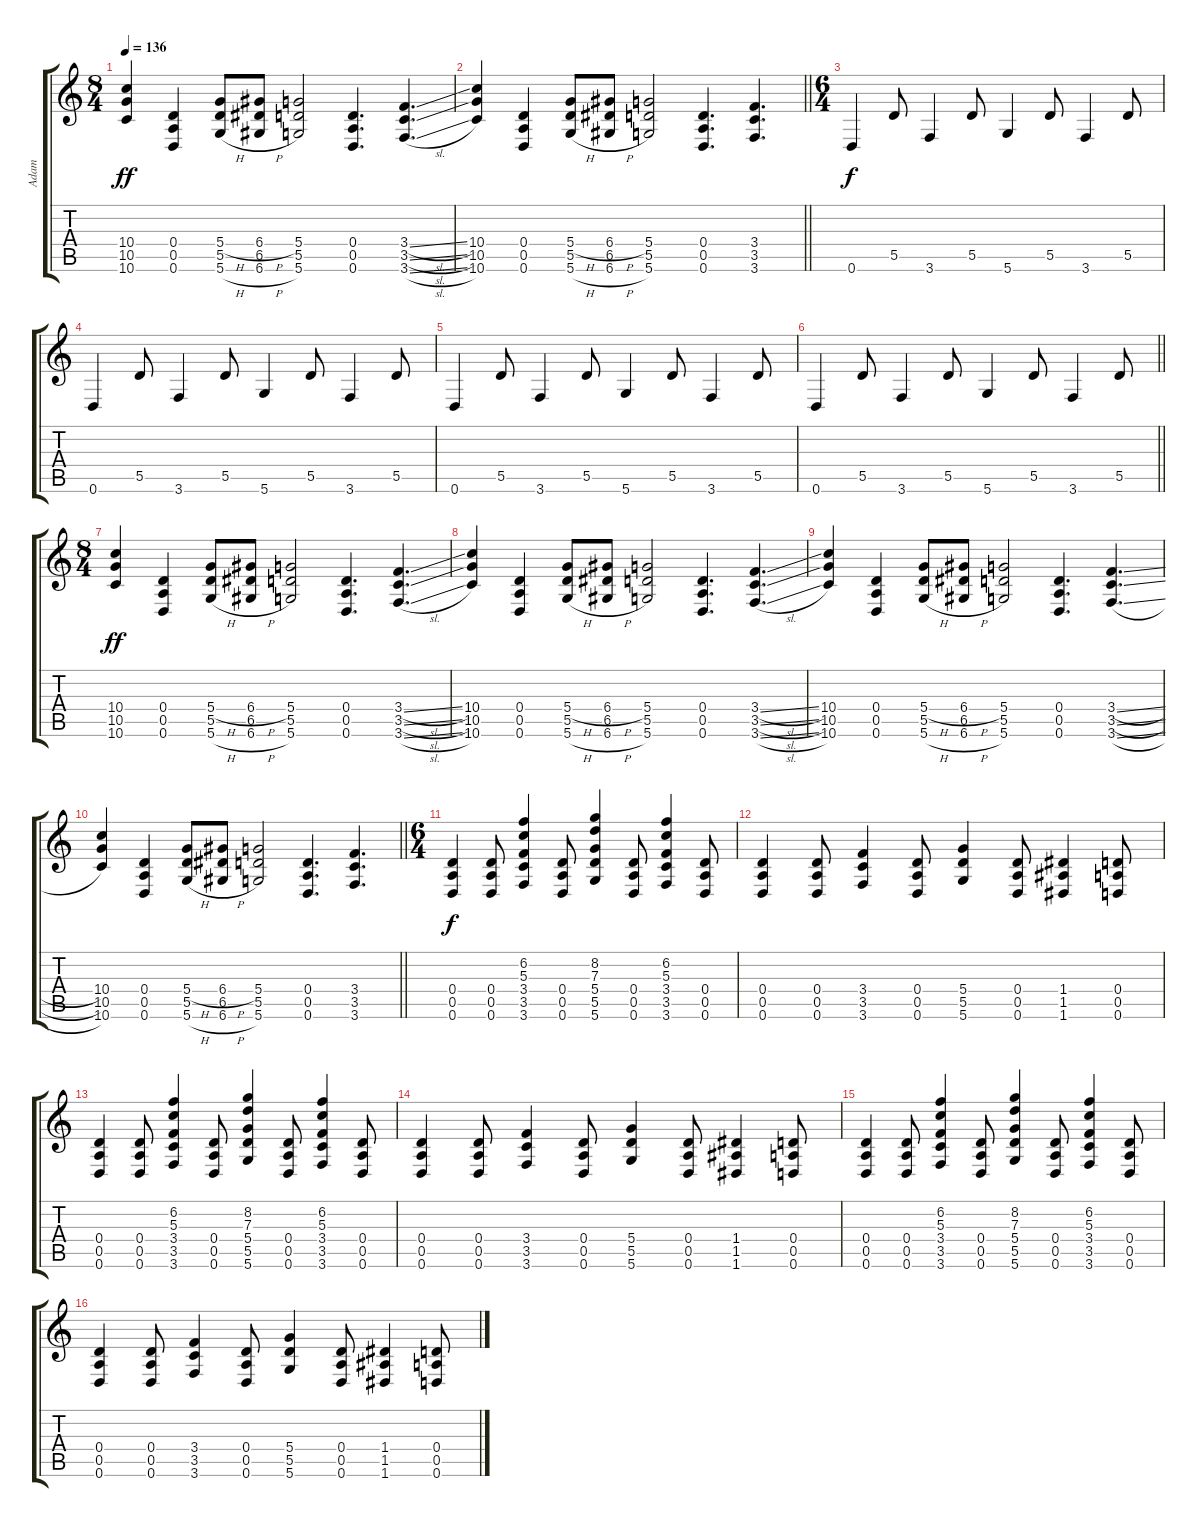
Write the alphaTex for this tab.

\track ("Adam " "Adam ") {instrument overdrivenguitar}
\staff {score tabs}
\tuning (E4 B3 G3 D3 A2 D2) {hide}
\ts (8 4)
\tempo 136
\clef g2
\ks c
(10.4 10.5 10.6).4{dy ff} (0.4 0.5 0.6).4 (5.4{h} 5.5 5.6{h}).8 (6.4{h} 6.5 6.6{h}).8 (5.4 5.5 5.6).2 (0.4 0.5 0.6).4{d} (3.4{sl} 3.5{sl} 3.6{sl}).4{d} |
\barLineRight lightlight
(10.4 10.5 10.6).4 (0.4 0.5 0.6).4 (5.4{h} 5.5 5.6{h}).8 (6.4{h} 6.5 6.6{h}).8 (5.4 5.5 5.6).2 (0.4 0.5 0.6).4{d} (3.4 3.5 3.6).4{d} |
\ts (6 4)
\section ("" "")
0.6.4{dy f} 5.5.8 3.6.4 5.5.8 5.6.4 5.5.8 3.6.4 5.5.8 |
0.6.4 5.5.8 3.6.4 5.5.8 5.6.4 5.5.8 3.6.4 5.5.8 |
0.6.4 5.5.8 3.6.4 5.5.8 5.6.4 5.5.8 3.6.4 5.5.8 |
\barLineRight lightlight
0.6.4 5.5.8 3.6.4 5.5.8 5.6.4 5.5.8 3.6.4 5.5.8 |
\ts (8 4)
\section ("" "")
(10.4 10.5 10.6).4{dy ff} (0.4 0.5 0.6).4 (5.4{h} 5.5 5.6{h}).8 (6.4{h} 6.5 6.6{h}).8 (5.4 5.5 5.6).2 (0.4 0.5 0.6).4{d} (3.4{sl} 3.5{sl} 3.6{sl}).4{d} |
(10.4 10.5 10.6).4 (0.4 0.5 0.6).4 (5.4{h} 5.5 5.6{h}).8 (6.4{h} 6.5 6.6{h}).8 (5.4 5.5 5.6).2 (0.4 0.5 0.6).4{d} (3.4{sl} 3.5{sl} 3.6{sl}).4{d} |
(10.4 10.5 10.6).4 (0.4 0.5 0.6).4 (5.4{h} 5.5 5.6{h}).8 (6.4{h} 6.5 6.6{h}).8 (5.4 5.5 5.6).2 (0.4 0.5 0.6).4{d} (3.4{sl} 3.5{sl} 3.6{sl}).4{d} |
\barLineRight lightlight
(10.4 10.5 10.6).4 (0.4 0.5 0.6).4 (5.4{h} 5.5 5.6{h}).8 (6.4{h} 6.5 6.6{h}).8 (5.4 5.5 5.6).2 (0.4 0.5 0.6).4{d} (3.4 3.5 3.6).4{d} |
\ts (6 4)
\section ("" "")
(0.4 0.5 0.6).4{dy f} (0.4 0.5 0.6).8 (6.2 5.3 3.4 3.5 3.6).4 (0.4 0.5 0.6).8 (8.2 7.3 5.4 5.5 5.6).4 (0.4 0.5 0.6).8 (6.2 5.3 3.4 3.5 3.6).4 (0.4 0.5 0.6).8 |
(0.4 0.5 0.6).4 (0.4 0.5 0.6).8 (3.4 3.5 3.6).4 (0.4 0.5 0.6).8 (5.4 5.5 5.6).4 (0.4 0.5 0.6).8 (1.4 1.5 1.6).4 (0.4 0.5 0.6).8 |
(0.4 0.5 0.6).4 (0.4 0.5 0.6).8 (6.2 5.3 3.4 3.5 3.6).4 (0.4 0.5 0.6).8 (8.2 7.3 5.4 5.5 5.6).4 (0.4 0.5 0.6).8 (6.2 5.3 3.4 3.5 3.6).4 (0.4 0.5 0.6).8 |
(0.4 0.5 0.6).4 (0.4 0.5 0.6).8 (3.4 3.5 3.6).4 (0.4 0.5 0.6).8 (5.4 5.5 5.6).4 (0.4 0.5 0.6).8 (1.4 1.5 1.6).4 (0.4 0.5 0.6).8 |
(0.4 0.5 0.6).4 (0.4 0.5 0.6).8 (6.2 5.3 3.4 3.5 3.6).4 (0.4 0.5 0.6).8 (8.2 7.3 5.4 5.5 5.6).4 (0.4 0.5 0.6).8 (6.2 5.3 3.4 3.5 3.6).4 (0.4 0.5 0.6).8 |
(0.4 0.5 0.6).4 (0.4 0.5 0.6).8 (3.4 3.5 3.6).4 (0.4 0.5 0.6).8 (5.4 5.5 5.6).4 (0.4 0.5 0.6).8 (1.4 1.5 1.6).4 (0.4 0.5 0.6).8
